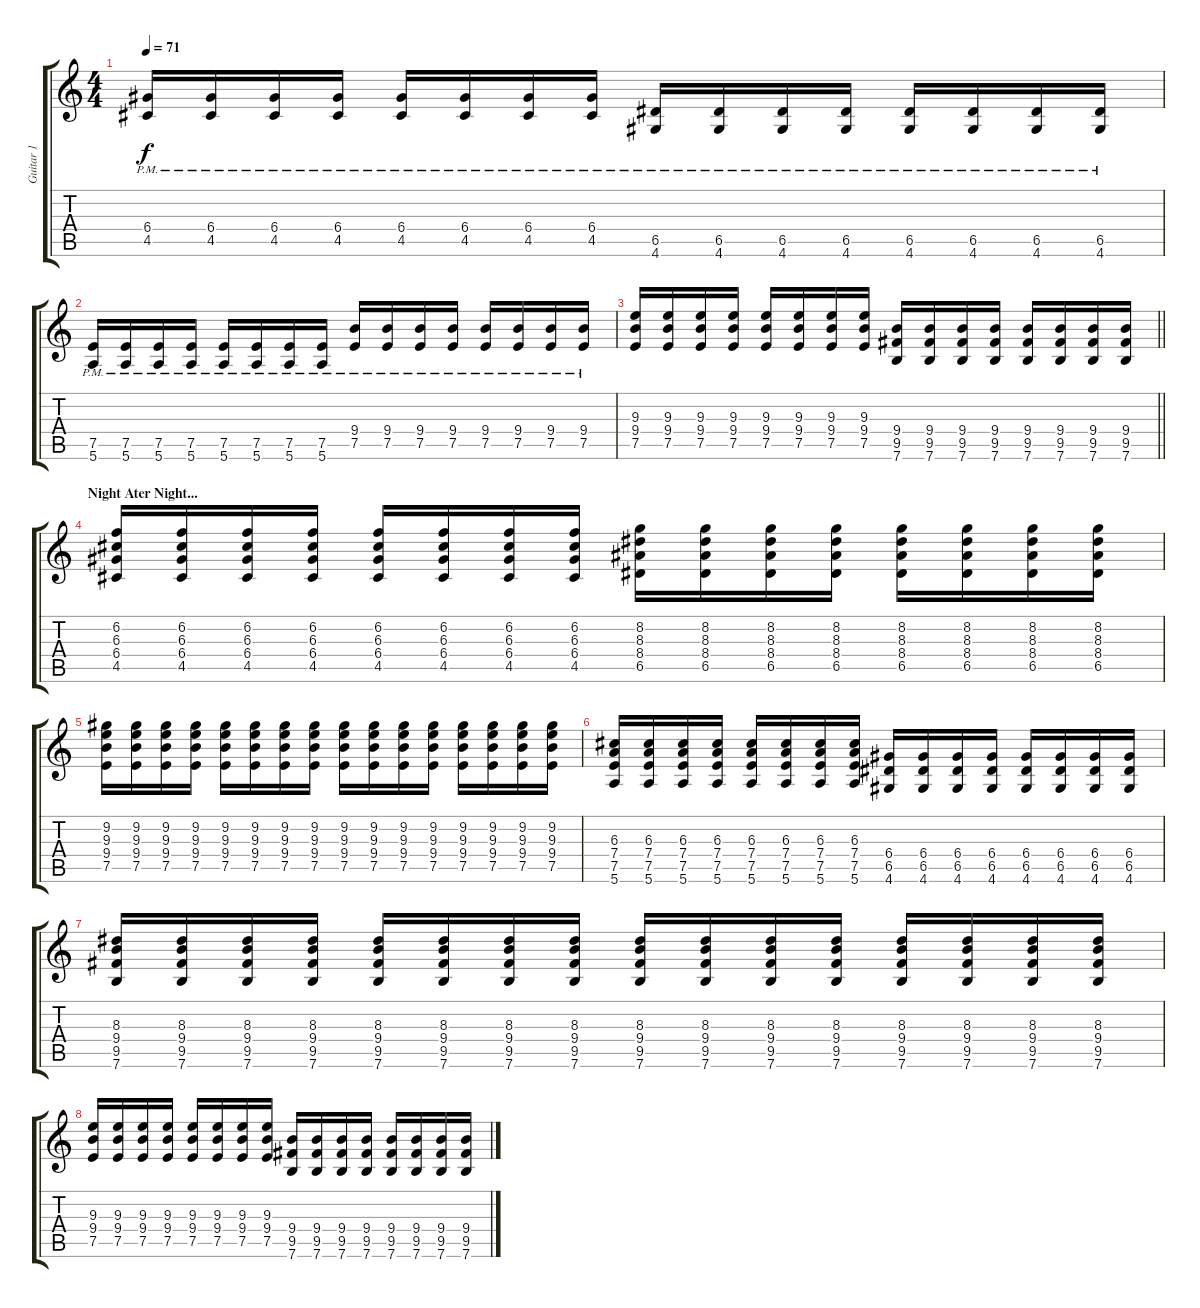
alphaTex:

\track ("Guitar 1" "Guitar 1") {instrument electricguitarclean}
\staff {score tabs}
\tuning (E4 B3 G3 D3 A2 E2) {hide}
\ts (4 4)
\tempo 71
\clef g2
\ks c
(6.4{pm} 4.5{pm}).16{dy f} (6.4{pm} 4.5{pm}).16 (6.4{pm} 4.5{pm}).16 (6.4{pm} 4.5{pm}).16 (6.4{pm} 4.5{pm}).16 (6.4{pm} 4.5{pm}).16 (6.4{pm} 4.5{pm}).16 (6.4{pm} 4.5{pm}).16 (6.5{pm} 4.6{pm}).16 (6.5{pm} 4.6{pm}).16 (6.5{pm} 4.6{pm}).16 (6.5{pm} 4.6{pm}).16 (6.5{pm} 4.6{pm}).16 (6.5{pm} 4.6{pm}).16 (6.5{pm} 4.6{pm}).16 (6.5{pm} 4.6{pm}).16 |
(7.5{pm} 5.6{pm}).16 (7.5{pm} 5.6{pm}).16 (7.5{pm} 5.6{pm}).16 (7.5{pm} 5.6{pm}).16 (7.5{pm} 5.6{pm}).16 (7.5{pm} 5.6{pm}).16 (7.5{pm} 5.6{pm}).16 (7.5{pm} 5.6{pm}).16 (9.4{pm} 7.5{pm}).16 (9.4{pm} 7.5{pm}).16 (9.4{pm} 7.5{pm}).16 (9.4{pm} 7.5{pm}).16 (9.4{pm} 7.5{pm}).16 (9.4{pm} 7.5{pm}).16 (9.4{pm} 7.5{pm}).16 (9.4{pm} 7.5{pm}).16 |
\barLineRight lightlight
(9.3 9.4 7.5).16 (9.3 9.4 7.5).16 (9.3 9.4 7.5).16 (9.3 9.4 7.5).16 (9.3 9.4 7.5).16 (9.3 9.4 7.5).16 (9.3 9.4 7.5).16 (9.3 9.4 7.5).16 (9.4 9.5 7.6).16 (9.4 9.5 7.6).16 (9.4 9.5 7.6).16 (9.4 9.5 7.6).16 (9.4 9.5 7.6).16 (9.4 9.5 7.6).16 (9.4 9.5 7.6).16 (9.4 9.5 7.6).16 |
\section ("" "Night Ater Night...")
(6.2 6.3 6.4 4.5).16 (6.2 6.3 6.4 4.5).16 (6.2 6.3 6.4 4.5).16 (6.2 6.3 6.4 4.5).16 (6.2 6.3 6.4 4.5).16 (6.2 6.3 6.4 4.5).16 (6.2 6.3 6.4 4.5).16 (6.2 6.3 6.4 4.5).16 (8.2 8.3 8.4 6.5).16 (8.2 8.3 8.4 6.5).16 (8.2 8.3 8.4 6.5).16 (8.2 8.3 8.4 6.5).16 (8.2 8.3 8.4 6.5).16 (8.2 8.3 8.4 6.5).16 (8.2 8.3 8.4 6.5).16 (8.2 8.3 8.4 6.5).16 |
(9.2 9.3 9.4 7.5).16 (9.2 9.3 9.4 7.5).16 (9.2 9.3 9.4 7.5).16 (9.2 9.3 9.4 7.5).16 (9.2 9.3 9.4 7.5).16 (9.2 9.3 9.4 7.5).16 (9.2 9.3 9.4 7.5).16 (9.2 9.3 9.4 7.5).16 (9.2 9.3 9.4 7.5).16 (9.2 9.3 9.4 7.5).16 (9.2 9.3 9.4 7.5).16 (9.2 9.3 9.4 7.5).16 (9.2 9.3 9.4 7.5).16 (9.2 9.3 9.4 7.5).16 (9.2 9.3 9.4 7.5).16 (9.2 9.3 9.4 7.5).16 |
(6.3 7.4 7.5 5.6).16 (6.3 7.4 7.5 5.6).16 (6.3 7.4 7.5 5.6).16 (6.3 7.4 7.5 5.6).16 (6.3 7.4 7.5 5.6).16 (6.3 7.4 7.5 5.6).16 (6.3 7.4 7.5 5.6).16 (6.3 7.4 7.5 5.6).16 (6.4 6.5 4.6).16 (6.4 6.5 4.6).16 (6.4 6.5 4.6).16 (6.4 6.5 4.6).16 (6.4 6.5 4.6).16 (6.4 6.5 4.6).16 (6.4 6.5 4.6).16 (6.4 6.5 4.6).16 |
(8.3 9.4 9.5 7.6).16 (8.3 9.4 9.5 7.6).16 (8.3 9.4 9.5 7.6).16 (8.3 9.4 9.5 7.6).16 (8.3 9.4 9.5 7.6).16 (8.3 9.4 9.5 7.6).16 (8.3 9.4 9.5 7.6).16 (8.3 9.4 9.5 7.6).16 (8.3 9.4 9.5 7.6).16 (8.3 9.4 9.5 7.6).16 (8.3 9.4 9.5 7.6).16 (8.3 9.4 9.5 7.6).16 (8.3 9.4 9.5 7.6).16 (8.3 9.4 9.5 7.6).16 (8.3 9.4 9.5 7.6).16 (8.3 9.4 9.5 7.6).16 |
(9.3 9.4 7.5).16 (9.3 9.4 7.5).16 (9.3 9.4 7.5).16 (9.3 9.4 7.5).16 (9.3 9.4 7.5).16 (9.3 9.4 7.5).16 (9.3 9.4 7.5).16 (9.3 9.4 7.5).16 (9.4 9.5 7.6).16 (9.4 9.5 7.6).16 (9.4 9.5 7.6).16 (9.4 9.5 7.6).16 (9.4 9.5 7.6).16 (9.4 9.5 7.6).16 (9.4 9.5 7.6).16 (9.4 9.5 7.6).16
